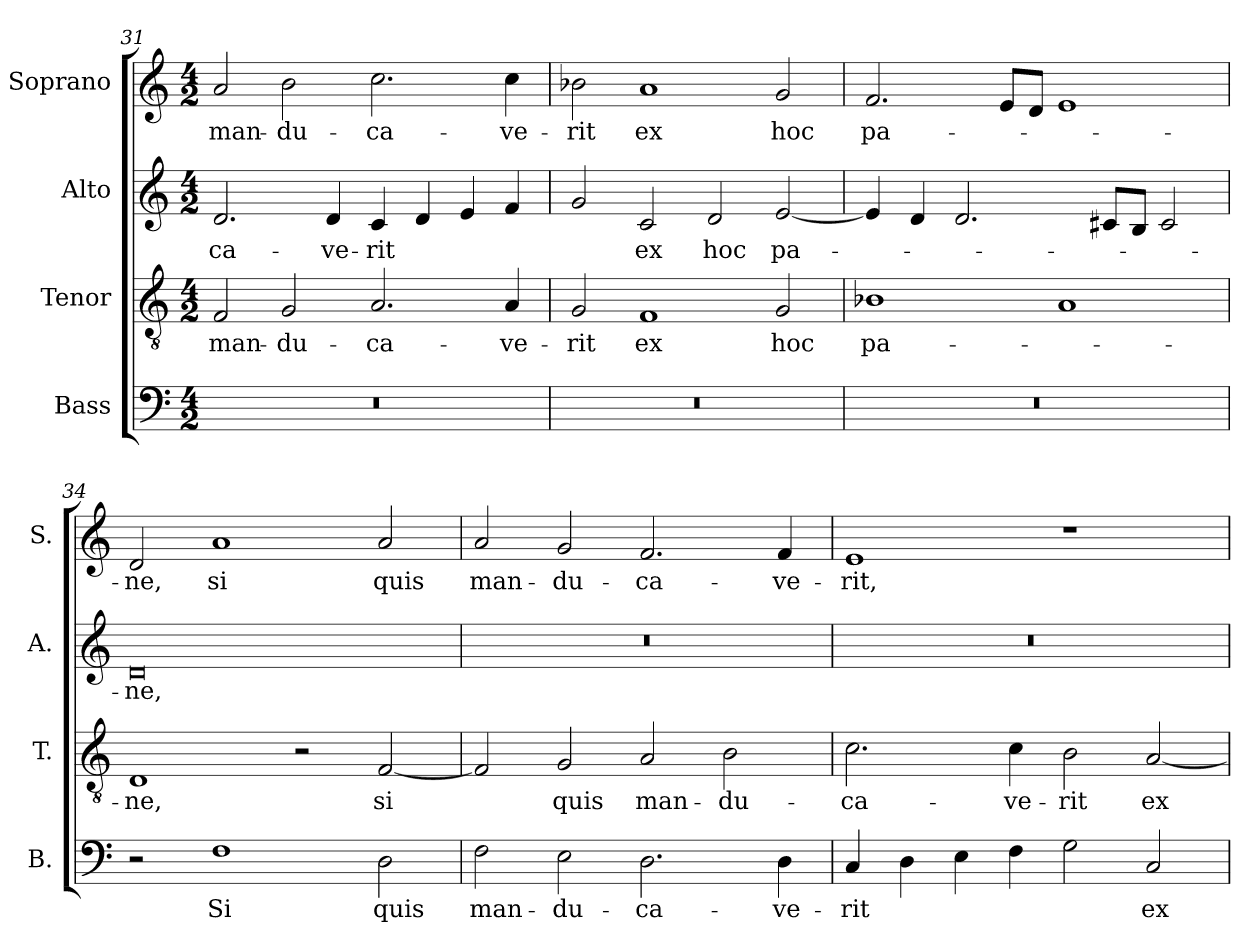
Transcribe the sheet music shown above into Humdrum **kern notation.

**kern	**text	**kern	**text	**kern	**text	**kern	**text
*part4	*part4	*part3	*part3	*part2	*part2	*part1	*part1
*staff4	*staff4	*staff3	*staff3	*staff2	*staff2	*staff1	*staff1
*I"Bass	*	*I"Tenor	*	*I"Alto	*	*I"Soprano	*
*I'B.	*	*I'T.	*	*I'A.	*	*I'S.	*
*clefF4	*	*clefGv2	*	*clefG2	*	*clefG2	*
*	*	*ITrd7c12	*	*	*	*	*
*k[]	*	*k[]	*	*k[]	*	*k[]	*
*C:	*	*C:	*	*C:	*	*C:	*
*M4/2	*	*M4/2	*	*M4/2	*	*M4/2	*
=31	=31	=31	=31	=31	=31	=31	=31
!LO:N:vis=1	!	!	!	!	!	!	!
!	!	!	!LO:LY:b:color=#000000	!	!	!	!
!	!	!	!	!	!LO:LY:b:color=#000000	!	!
!	!	!	!	!	!	!	!LO:LY:b:color=#000000
0r	.	2FFi/	man-	2.di/	-ca-	2ai/	man-
!	!	!	!LO:LY:b:color=#000000	!	!	!	!
!	!	!	!	!	!	!	!LO:LY:b:color=#000000
.	.	2GGi/	-du-	.	.	2bi\	-du-
!	!	!	!	!	!LO:LY:b:color=#000000	!	!
.	.	.	.	4di/	-ve-	.	.
!	!	!	!LO:LY:b:color=#000000	!	!	!	!
!	!	!	!	!	!LO:LY:b:color=#000000	!	!
!	!	!	!	!	!	!	!LO:LY:b:color=#000000
.	.	2.AAi/	-ca-	4ci/	-rit	2.cci\	-ca-
.	.	.	.	4di/	.	.	.
.	.	.	.	4ei/	.	.	.
!	!	!	!LO:LY:b:color=#000000	!	!	!	!
!	!	!	!	!	!	!	!LO:LY:b:color=#000000
.	.	4AAi/	-ve-	4fi/	.	4cci\	-ve-
=32	=32	=32	=32	=32	=32	=32	=32
!LO:N:vis=1	!	!	!	!	!	!	!
!	!	!	!LO:LY:b:color=#000000	!	!	!	!
!	!	!	!	!	!	!	!LO:LY:b:color=#000000
0r	.	2GGi/	-rit	2gi/	.	2b-Xi\	-rit
!	!	!	!LO:LY:b:color=#000000	!	!	!	!
!	!	!	!	!	!LO:LY:b:color=#000000	!	!
!	!	!	!	!	!	!	!LO:LY:b:color=#000000
.	.	1FFi	ex	2ci/	ex	1ai	ex
!	!	!	!	!	!LO:LY:b:color=#000000	!	!
.	.	.	.	2di/	hoc	.	.
!	!	!	!LO:LY:b:color=#000000	!	!	!	!
!	!	!	!	!	!LO:LY:b:color=#000000	!	!
!	!	!	!	!	!	!	!LO:LY:b:color=#000000
.	.	2GGi/	hoc	[2ei/	pa-	2gi/	hoc
!!LO:PB:g=z
=33	=33	=33	=33	=33	=33	=33	=33
!LO:N:vis=1	!	!	!	!	!	!	!
!	!	!	!LO:LY:b:color=#000000	!	!	!	!
!	!	!	!	!	!	!	!LO:LY:b:color=#000000
0r	.	1BB-Xi	pa-	4ei/]	.	2.fi/	pa-
.	.	.	.	4di/	.	.	.
.	.	.	.	2.di/	.	.	.
.	.	.	.	.	.	8ei/L	.
.	.	.	.	.	.	8di/J	.
.	.	1AAi	.	.	.	1ei	.
.	.	.	.	8c#Xi/L	.	.	.
.	.	.	.	8Bi/J	.	.	.
.	.	.	.	2c#i/	.	.	.
=34	=34	=34	=34	=34	=34	=34	=34
!	!	!	!LO:LY:b:color=#000000	!	!	!	!
!	!	!	!	!	!LO:LY:b:color=#000000	!	!
!	!	!	!	!	!	!	!LO:LY:b:color=#000000
2r	.	1DDi	-ne,	0di	-ne,	2di/	-ne,
!	!LO:LY:b:color=#000000	!	!	!	!	!	!
!	!	!	!	!	!	!	!LO:LY:b:color=#000000
1Fi	Si	.	.	.	.	1ai	si
.	.	2r	.	.	.	.	.
!	!LO:LY:b:color=#000000	!	!	!	!	!	!
!	!	!	!LO:LY:b:color=#000000	!	!	!	!
!	!	!	!	!	!	!	!LO:LY:b:color=#000000
2Di\	quis	[2FFi/	si	.	.	2ai/	quis
=35	=35	=35	=35	=35	=35	=35	=35
!	!LO:LY:b:color=#000000	!	!	!LO:N:vis=1	!	!	!
!	!	!	!	!	!	!	!LO:LY:b:color=#000000
2Fi\	man-	2FFi/]	.	0r	.	2ai/	man-
!	!LO:LY:b:color=#000000	!	!	!	!	!	!
!	!	!	!LO:LY:b:color=#000000	!	!	!	!
!	!	!	!	!	!	!	!LO:LY:b:color=#000000
2Ei\	-du-	2GGi/	quis	.	.	2gi/	-du-
!	!LO:LY:b:color=#000000	!	!	!	!	!	!
!	!	!	!LO:LY:b:color=#000000	!	!	!	!
!	!	!	!	!	!	!	!LO:LY:b:color=#000000
2.Di\	-ca-	2AAi/	man-	.	.	2.fi/	-ca-
!	!	!	!LO:LY:b:color=#000000	!	!	!	!
.	.	2BBi\	-du-	.	.	.	.
!	!LO:LY:b:color=#000000	!	!	!	!	!	!
!	!	!	!	!	!	!	!LO:LY:b:color=#000000
4Di\	-ve-	.	.	.	.	4fi/	-ve-
=36	=36	=36	=36	=36	=36	=36	=36
!	!LO:LY:b:color=#000000	!	!	!	!	!	!
!	!	!	!LO:LY:b:color=#000000	!LO:N:vis=1	!	!	!
!	!	!	!	!	!	!	!LO:LY:b:color=#000000
4Ci/	-rit	2.Ci\	-ca-	0r	.	1ei	-rit,
4Di\	.	.	.	.	.	.	.
4Ei\	.	.	.	.	.	.	.
!	!	!	!LO:LY:b:color=#000000	!	!	!	!
4Fi\	.	4Ci\	-ve-	.	.	.	.
!	!	!	!LO:LY:b:color=#000000	!	!	!	!
2Gi\	.	2BBi\	-rit	.	.	1r	.
!	!LO:LY:b:color=#000000	!	!	!	!	!	!
!	!	!	!LO:LY:b:color=#000000	!	!	!	!
2Ci/	ex	[2AAi/	ex	.	.	.	.
=	=	=	=	=	=	=	=
*-	*-	*-	*-	*-	*-	*-	*-
